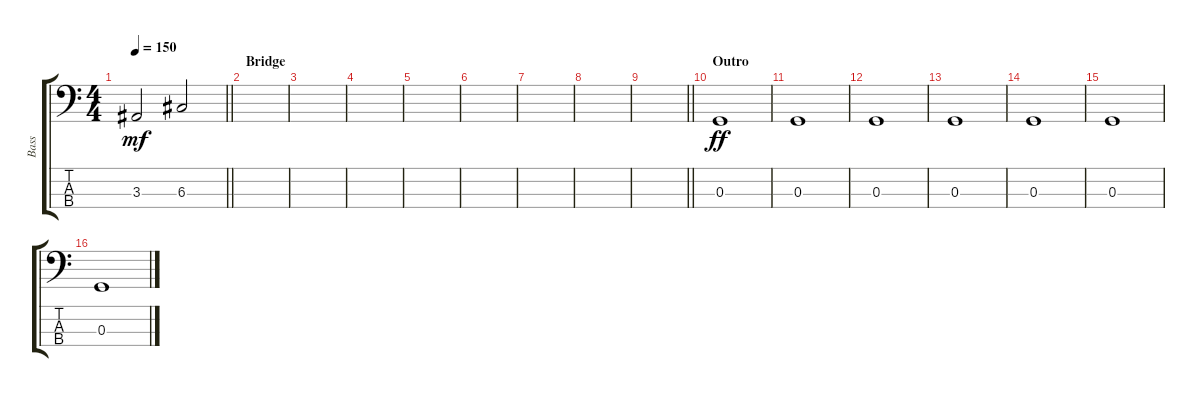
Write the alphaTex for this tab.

\track ("Bass" "Bass") {instrument electricbassfinger}
\staff {score tabs}
\tuning (F2 C2 G1 D1) {hide}
\ts (4 4)
\tempo 150
\clef f4
\barLineRight lightlight
\ks c
3.3.2{dy mf} 6.3.2 |
\section ("" "Bridge")
|
|
|
|
|
|
|
\barLineRight lightlight
|
\section ("" "Outro")
0.3.1{dy ff} |
0.3.1 |
0.3.1 |
0.3.1 |
0.3.1 |
0.3.1 |
0.3.1
